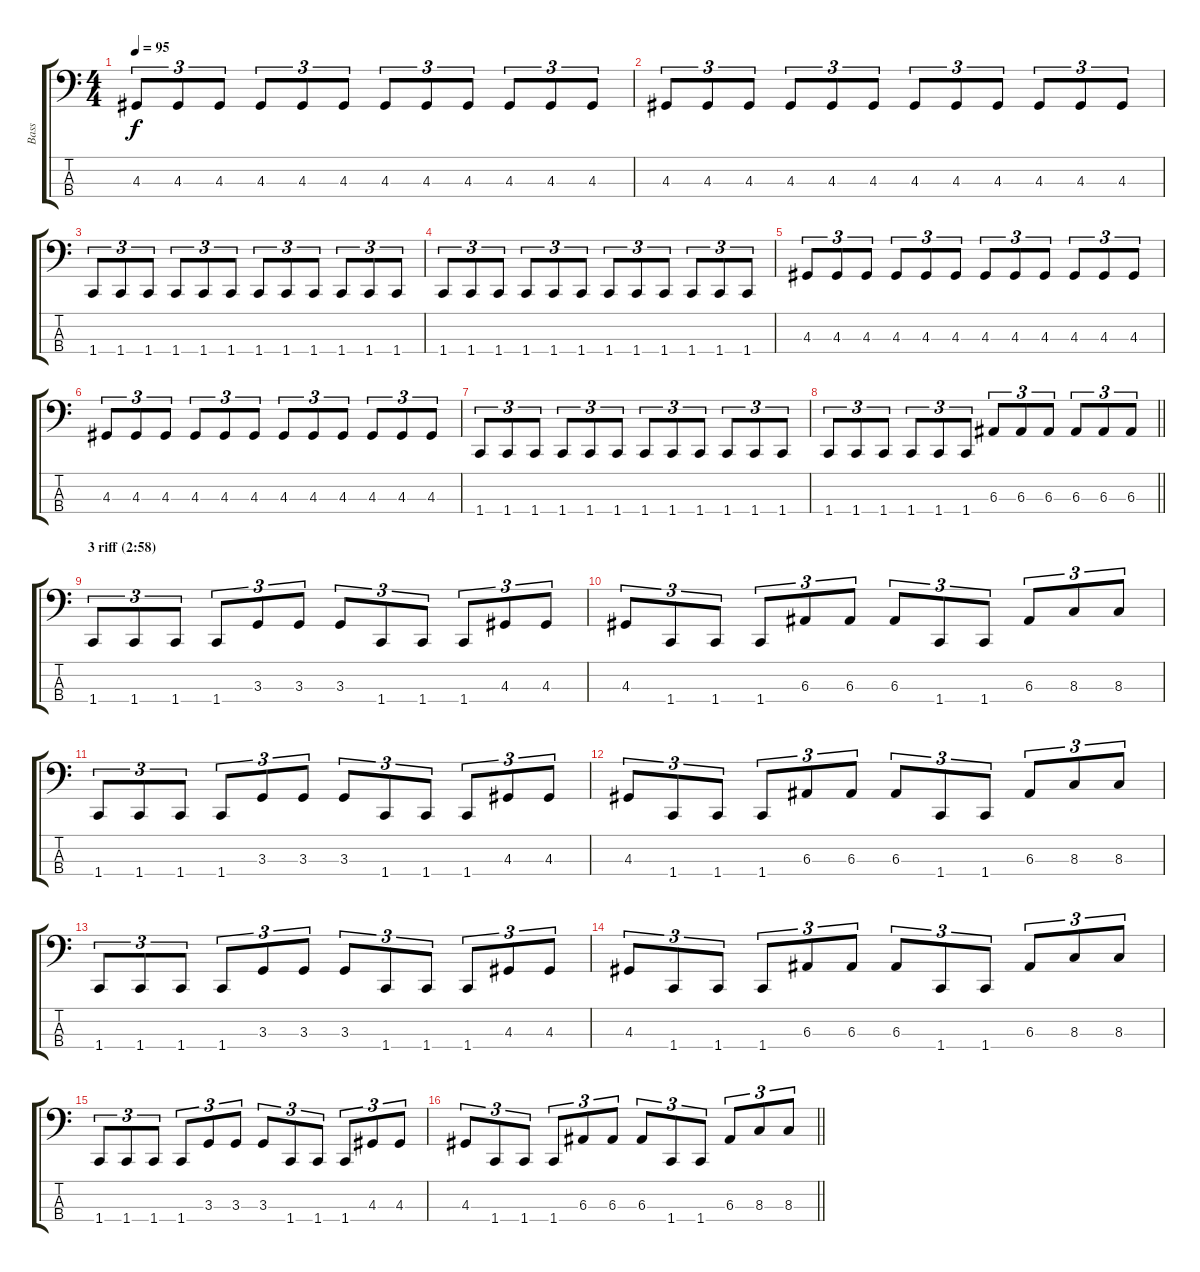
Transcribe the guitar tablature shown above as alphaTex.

\track ("Bass" "Bass") {instrument electricbassfinger}
\staff {score tabs}
\tuning (D2 A1 E1 B0) {hide}
\ts (4 4)
\tempo 95
\clef f4
\ks c
4.3.8{tu (3 2) dy f} 4.3.8{tu (3 2)} 4.3.8{tu (3 2)} 4.3.8{tu (3 2)} 4.3.8{tu (3 2)} 4.3.8{tu (3 2)} 4.3.8{tu (3 2)} 4.3.8{tu (3 2)} 4.3.8{tu (3 2)} 4.3.8{tu (3 2)} 4.3.8{tu (3 2)} 4.3.8{tu (3 2)} |
4.3.8{tu (3 2)} 4.3.8{tu (3 2)} 4.3.8{tu (3 2)} 4.3.8{tu (3 2)} 4.3.8{tu (3 2)} 4.3.8{tu (3 2)} 4.3.8{tu (3 2)} 4.3.8{tu (3 2)} 4.3.8{tu (3 2)} 4.3.8{tu (3 2)} 4.3.8{tu (3 2)} 4.3.8{tu (3 2)} |
1.4.8{tu (3 2)} 1.4.8{tu (3 2)} 1.4.8{tu (3 2)} 1.4.8{tu (3 2)} 1.4.8{tu (3 2)} 1.4.8{tu (3 2)} 1.4.8{tu (3 2)} 1.4.8{tu (3 2)} 1.4.8{tu (3 2)} 1.4.8{tu (3 2)} 1.4.8{tu (3 2)} 1.4.8{tu (3 2)} |
1.4.8{tu (3 2)} 1.4.8{tu (3 2)} 1.4.8{tu (3 2)} 1.4.8{tu (3 2)} 1.4.8{tu (3 2)} 1.4.8{tu (3 2)} 1.4.8{tu (3 2)} 1.4.8{tu (3 2)} 1.4.8{tu (3 2)} 1.4.8{tu (3 2)} 1.4.8{tu (3 2)} 1.4.8{tu (3 2)} |
4.3.8{tu (3 2)} 4.3.8{tu (3 2)} 4.3.8{tu (3 2)} 4.3.8{tu (3 2)} 4.3.8{tu (3 2)} 4.3.8{tu (3 2)} 4.3.8{tu (3 2)} 4.3.8{tu (3 2)} 4.3.8{tu (3 2)} 4.3.8{tu (3 2)} 4.3.8{tu (3 2)} 4.3.8{tu (3 2)} |
4.3.8{tu (3 2)} 4.3.8{tu (3 2)} 4.3.8{tu (3 2)} 4.3.8{tu (3 2)} 4.3.8{tu (3 2)} 4.3.8{tu (3 2)} 4.3.8{tu (3 2)} 4.3.8{tu (3 2)} 4.3.8{tu (3 2)} 4.3.8{tu (3 2)} 4.3.8{tu (3 2)} 4.3.8{tu (3 2)} |
1.4.8{tu (3 2)} 1.4.8{tu (3 2)} 1.4.8{tu (3 2)} 1.4.8{tu (3 2)} 1.4.8{tu (3 2)} 1.4.8{tu (3 2)} 1.4.8{tu (3 2)} 1.4.8{tu (3 2)} 1.4.8{tu (3 2)} 1.4.8{tu (3 2)} 1.4.8{tu (3 2)} 1.4.8{tu (3 2)} |
\barLineRight lightlight
1.4.8{tu (3 2)} 1.4.8{tu (3 2)} 1.4.8{tu (3 2)} 1.4.8{tu (3 2)} 1.4.8{tu (3 2)} 1.4.8{tu (3 2)} 6.3.8{tu (3 2)} 6.3.8{tu (3 2)} 6.3.8{tu (3 2)} 6.3.8{tu (3 2)} 6.3.8{tu (3 2)} 6.3.8{tu (3 2)} |
\section ("" "3 riff (2:58)")
1.4.8{tu (3 2)} 1.4.8{tu (3 2)} 1.4.8{tu (3 2)} 1.4.8{tu (3 2)} 3.3.8{tu (3 2)} 3.3.8{tu (3 2)} 3.3.8{tu (3 2)} 1.4.8{tu (3 2)} 1.4.8{tu (3 2)} 1.4.8{tu (3 2)} 4.3.8{tu (3 2)} 4.3.8{tu (3 2)} |
4.3.8{tu (3 2)} 1.4.8{tu (3 2)} 1.4.8{tu (3 2)} 1.4.8{tu (3 2)} 6.3.8{tu (3 2)} 6.3.8{tu (3 2)} 6.3.8{tu (3 2)} 1.4.8{tu (3 2)} 1.4.8{tu (3 2)} 6.3.8{tu (3 2)} 8.3.8{tu (3 2)} 8.3.8{tu (3 2)} |
1.4.8{tu (3 2)} 1.4.8{tu (3 2)} 1.4.8{tu (3 2)} 1.4.8{tu (3 2)} 3.3.8{tu (3 2)} 3.3.8{tu (3 2)} 3.3.8{tu (3 2)} 1.4.8{tu (3 2)} 1.4.8{tu (3 2)} 1.4.8{tu (3 2)} 4.3.8{tu (3 2)} 4.3.8{tu (3 2)} |
4.3.8{tu (3 2)} 1.4.8{tu (3 2)} 1.4.8{tu (3 2)} 1.4.8{tu (3 2)} 6.3.8{tu (3 2)} 6.3.8{tu (3 2)} 6.3.8{tu (3 2)} 1.4.8{tu (3 2)} 1.4.8{tu (3 2)} 6.3.8{tu (3 2)} 8.3.8{tu (3 2)} 8.3.8{tu (3 2)} |
1.4.8{tu (3 2)} 1.4.8{tu (3 2)} 1.4.8{tu (3 2)} 1.4.8{tu (3 2)} 3.3.8{tu (3 2)} 3.3.8{tu (3 2)} 3.3.8{tu (3 2)} 1.4.8{tu (3 2)} 1.4.8{tu (3 2)} 1.4.8{tu (3 2)} 4.3.8{tu (3 2)} 4.3.8{tu (3 2)} |
4.3.8{tu (3 2)} 1.4.8{tu (3 2)} 1.4.8{tu (3 2)} 1.4.8{tu (3 2)} 6.3.8{tu (3 2)} 6.3.8{tu (3 2)} 6.3.8{tu (3 2)} 1.4.8{tu (3 2)} 1.4.8{tu (3 2)} 6.3.8{tu (3 2)} 8.3.8{tu (3 2)} 8.3.8{tu (3 2)} |
1.4.8{tu (3 2)} 1.4.8{tu (3 2)} 1.4.8{tu (3 2)} 1.4.8{tu (3 2)} 3.3.8{tu (3 2)} 3.3.8{tu (3 2)} 3.3.8{tu (3 2)} 1.4.8{tu (3 2)} 1.4.8{tu (3 2)} 1.4.8{tu (3 2)} 4.3.8{tu (3 2)} 4.3.8{tu (3 2)} |
\barLineRight lightlight
4.3.8{tu (3 2)} 1.4.8{tu (3 2)} 1.4.8{tu (3 2)} 1.4.8{tu (3 2)} 6.3.8{tu (3 2)} 6.3.8{tu (3 2)} 6.3.8{tu (3 2)} 1.4.8{tu (3 2)} 1.4.8{tu (3 2)} 6.3.8{tu (3 2)} 8.3.8{tu (3 2)} 8.3.8{tu (3 2)}
